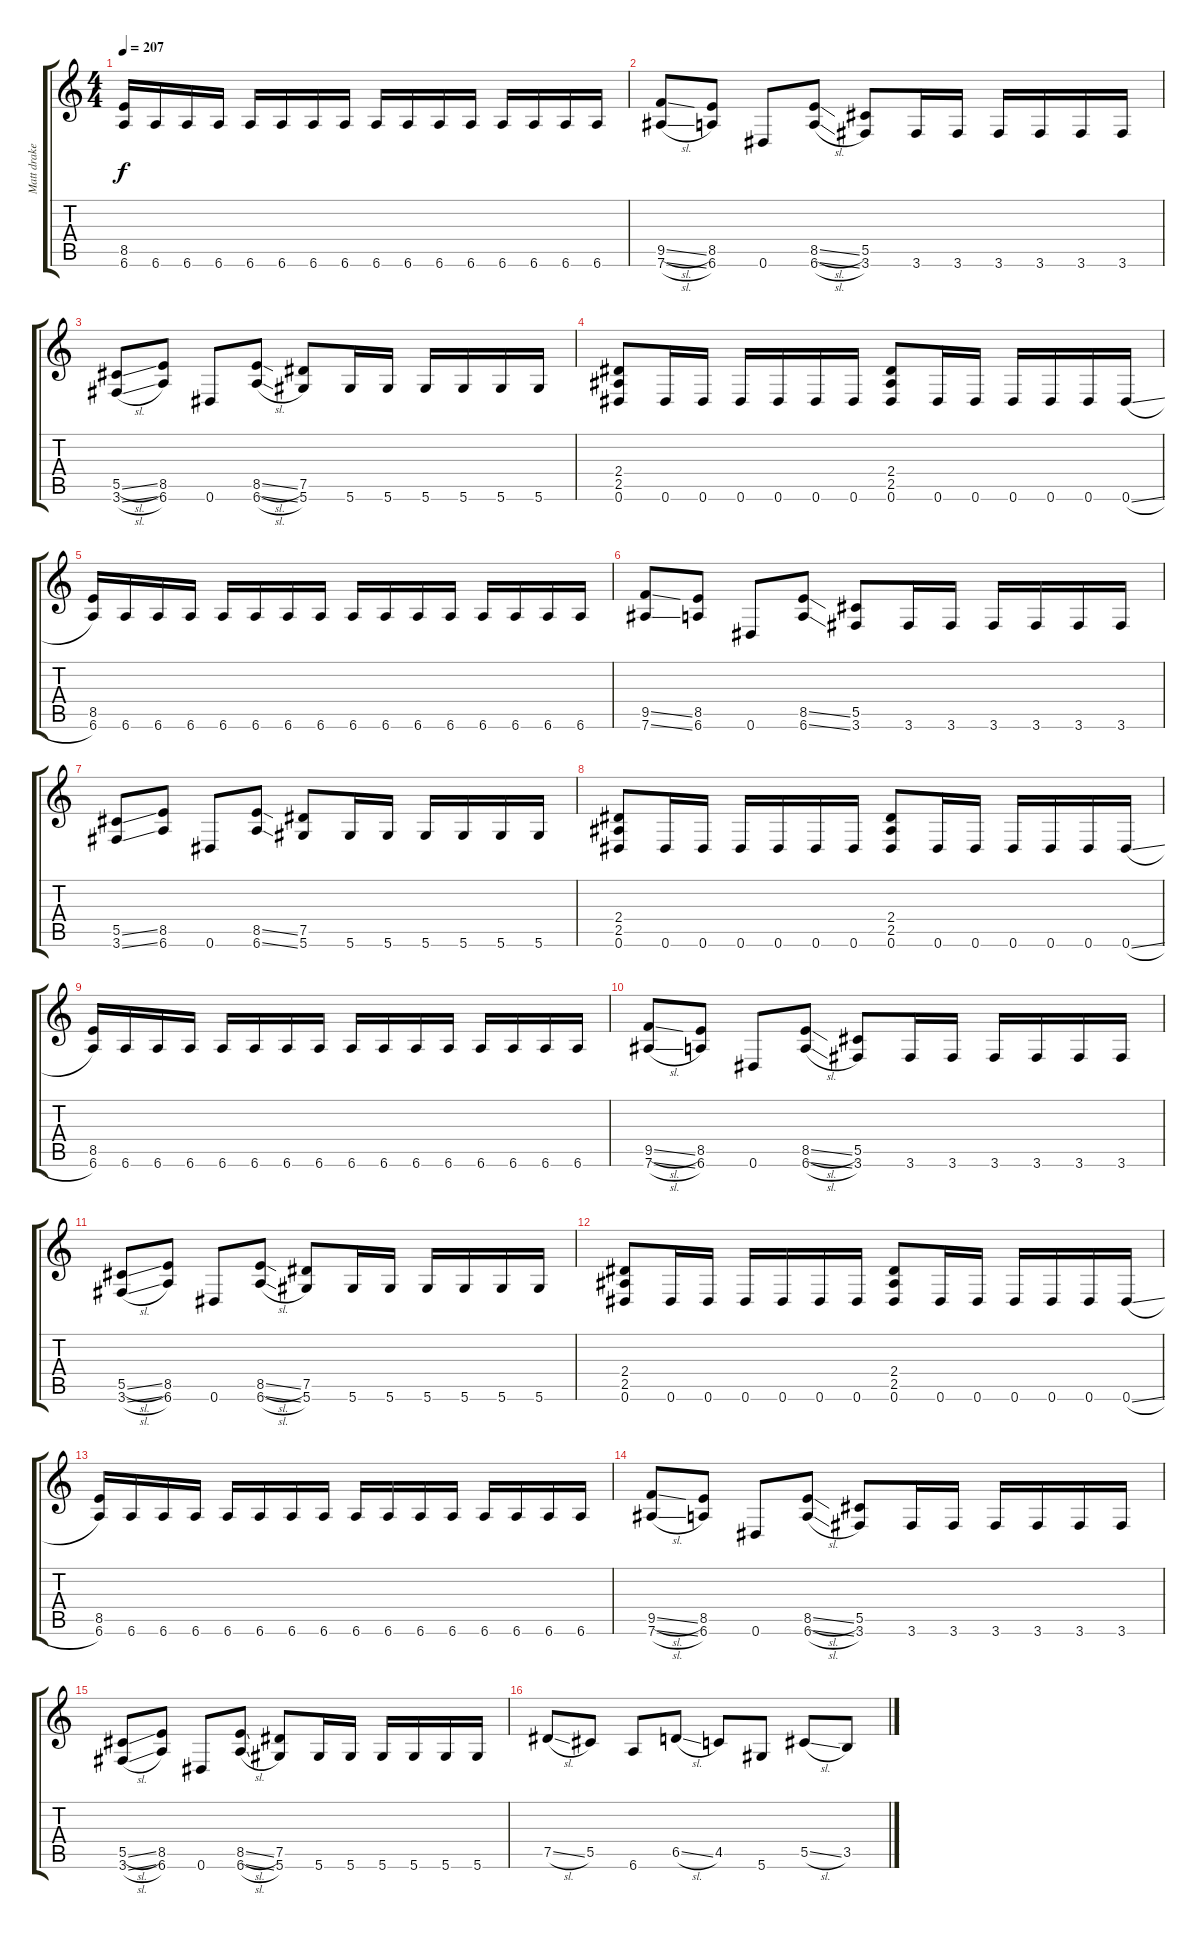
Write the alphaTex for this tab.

\track ("Matt drake" "Matt drake") {instrument distortionguitar}
\staff {score tabs}
\tuning (Eb4 Bb3 Gb3 Db3 Ab2 Eb2) {hide}
\ts (4 4)
\tempo 207
\clef g2
\ks c
(8.5 6.6).16{dy f} 6.6.16 6.6.16 6.6.16 6.6.16 6.6.16 6.6.16 6.6.16 6.6.16 6.6.16 6.6.16 6.6.16 6.6.16 6.6.16 6.6.16 6.6.16 |
(9.5{sl} 7.6{sl}).8 (8.5 6.6).8 0.6.8 (8.5{sl} 6.6{sl}).8 (5.5 3.6).8 3.6.16 3.6.16 3.6.16 3.6.16 3.6.16 3.6.16 |
(5.5{sl} 3.6{sl}).8 (8.5 6.6).8 0.6.8 (8.5{sl} 6.6{sl}).8 (7.5 5.6).8 5.6.16 5.6.16 5.6.16 5.6.16 5.6.16 5.6.16 |
(2.4 2.5 0.6).8 0.6.16 0.6.16 0.6.16 0.6.16 0.6.16 0.6.16 (2.4 2.5 0.6).8 0.6.16 0.6.16 0.6.16 0.6.16 0.6.16 0.6{sl}.16 |
(8.5 6.6).16 6.6.16 6.6.16 6.6.16 6.6.16 6.6.16 6.6.16 6.6.16 6.6.16 6.6.16 6.6.16 6.6.16 6.6.16 6.6.16 6.6.16 6.6.16 |
(9.5{ss} 7.6{ss}).8 (8.5 6.6).8 0.6.8 (8.5{ss} 6.6{ss}).8 (5.5 3.6).8 3.6.16 3.6.16 3.6.16 3.6.16 3.6.16 3.6.16 |
(5.5{ss} 3.6{ss}).8 (8.5 6.6).8 0.6.8 (8.5{ss} 6.6{ss}).8 (7.5 5.6).8 5.6.16 5.6.16 5.6.16 5.6.16 5.6.16 5.6.16 |
(2.4 2.5 0.6).8 0.6.16 0.6.16 0.6.16 0.6.16 0.6.16 0.6.16 (2.4 2.5 0.6).8 0.6.16 0.6.16 0.6.16 0.6.16 0.6.16 0.6{sl}.16 |
(8.5 6.6).16 6.6.16 6.6.16 6.6.16 6.6.16 6.6.16 6.6.16 6.6.16 6.6.16 6.6.16 6.6.16 6.6.16 6.6.16 6.6.16 6.6.16 6.6.16 |
(9.5{sl} 7.6{sl}).8 (8.5 6.6).8 0.6.8 (8.5{sl} 6.6{sl}).8 (5.5 3.6).8 3.6.16 3.6.16 3.6.16 3.6.16 3.6.16 3.6.16 |
(5.5{sl} 3.6{sl}).8 (8.5 6.6).8 0.6.8 (8.5{sl} 6.6{sl}).8 (7.5 5.6).8 5.6.16 5.6.16 5.6.16 5.6.16 5.6.16 5.6.16 |
(2.4 2.5 0.6).8 0.6.16 0.6.16 0.6.16 0.6.16 0.6.16 0.6.16 (2.4 2.5 0.6).8 0.6.16 0.6.16 0.6.16 0.6.16 0.6.16 0.6{sl}.16 |
(8.5 6.6).16 6.6.16 6.6.16 6.6.16 6.6.16 6.6.16 6.6.16 6.6.16 6.6.16 6.6.16 6.6.16 6.6.16 6.6.16 6.6.16 6.6.16 6.6.16 |
(9.5{sl} 7.6{sl}).8 (8.5 6.6).8 0.6.8 (8.5{sl} 6.6{sl}).8 (5.5 3.6).8 3.6.16 3.6.16 3.6.16 3.6.16 3.6.16 3.6.16 |
(5.5{sl} 3.6{sl}).8 (8.5 6.6).8 0.6.8 (8.5{sl} 6.6{sl}).8 (7.5 5.6).8 5.6.16 5.6.16 5.6.16 5.6.16 5.6.16 5.6.16 |
7.5{sl}.8 5.5.8 6.6.8 6.5{sl}.8 4.5.8 5.6.8 5.5{sl}.8 3.5.8
